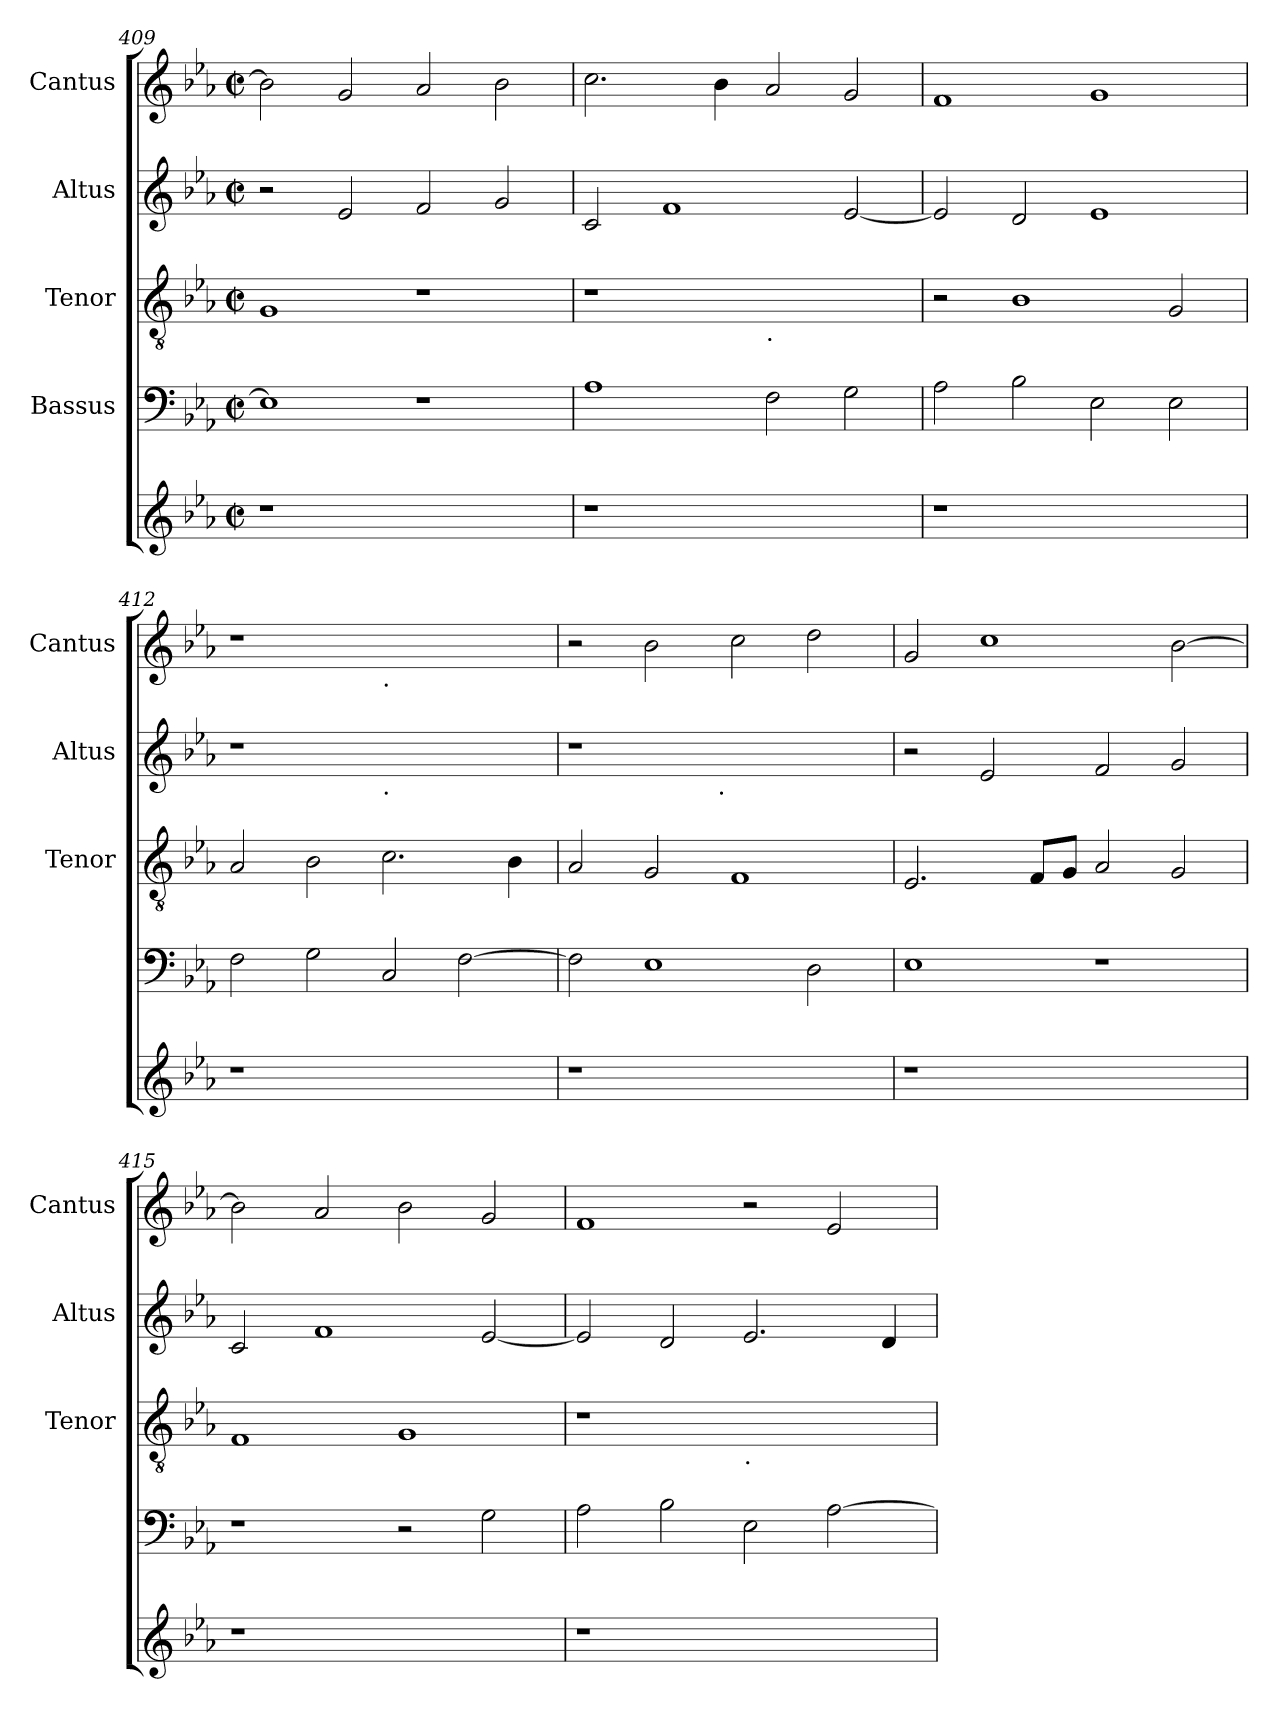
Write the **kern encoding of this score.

**kern	**kern	**kern	**kern	**kern
*part5	*part4	*part3	*part2	*part1
*staff5	*staff4	*staff3	*staff2	*staff1
*	*I"Bassus	*I"Tenor	*I"Altus	*I"Cantus
*	*	*I'Tenor	*I'Altus	*I'Cantus
!!LO:LB:g=z
*clefG2	*clefF4	*clefGv2	*clefG2	*clefG2
*k[b-e-a-]	*k[b-e-a-]	*k[b-e-a-]	*k[b-e-a-]	*k[b-e-a-]
*E-:	*E-:	*E-:	*E-:	*E-:
*M2/2	*M2/2	*M2/2	*M2/2	*M2/2
*met(c|)	*met(c|)	*met(c|)	*met(c|)	*met(c|)
=409	=409	=409	=409	=409
1r	1E-]	1G	2r	2b-\]
.	.	.	2e-/	2g/
1ryy	1r	1r	2f/	2a-/
.	.	.	2g/	2b-\
=410	=410	=410	=410	=410
1r	1A-	1r	2c/	2.cc\
.	.	.	1f	.
.	.	.	.	4b-\
!	!	!LO:TX:b:t=.	!	!
1ryy	2F\	1ryy	.	2a-/
.	2G\	.	[<2e-/	2g/
=411	=411	=411	=411	=411
1r	2A-\	2r	2e-/]	1f
.	2B-\	1B-	2d/	.
1ryy	2E-\	.	1e-	1g
.	2E-\	2G/	.	.
=412	=412	=412	=412	=412
1r	2F\	2A-/	1r	1r
.	2G\	2B-\	.	.
!	!	!	!	!LO:TX:b:t=.
!	!	!	!LO:TX:b:t=.	!
1ryy	2C/	2.c\	1ryy	1ryy
.	[>2F\	.	.	.
.	.	4B-\	.	.
=413	=413	=413	=413	=413
*	*	*	*^	*
1r	2F\]	2A-/	1r	2ryy	2r
.	1E-	2G/	.	4...ryy	2b-\
!	!	!	!	!LO:TX:b:t=.	!
.	.	.	.	1ryy	.
1ryy	.	1F	1ryy	.	2cc\
.	2D\	.	.	.	2dd\
.	.	.	.	32ryy	.
*	*	*	*v	*v	*
!!LO:PB:g=z
=414	=414	=414	=414	=414
1r	1E-	2.E-/	2r	2g/
.	.	.	2e-/	1cc
.	.	8F/L	.	.
.	.	8G/J	.	.
1ryy	1r	2A-/	2f/	.
.	.	2G/	2g/	[>2b-\
=415	=415	=415	=415	=415
1r	1r	1F	2c/	2b-\]
.	.	.	1f	2a-/
1ryy	2r	1G	.	2b-\
.	2G\	.	[<2e-/	2g/
=416	=416	=416	=416	=416
1r	2A-\	1r	2e-/]	1f
.	2B-\	.	2d/	.
!	!	!LO:TX:b:t=.	!	!
1ryy	2E-\	1ryy	2.e-/	2r
.	[>2A-\	.	.	2e-/
.	.	.	4d/	.
=	=	=	=	=
*-	*-	*-	*-	*-
